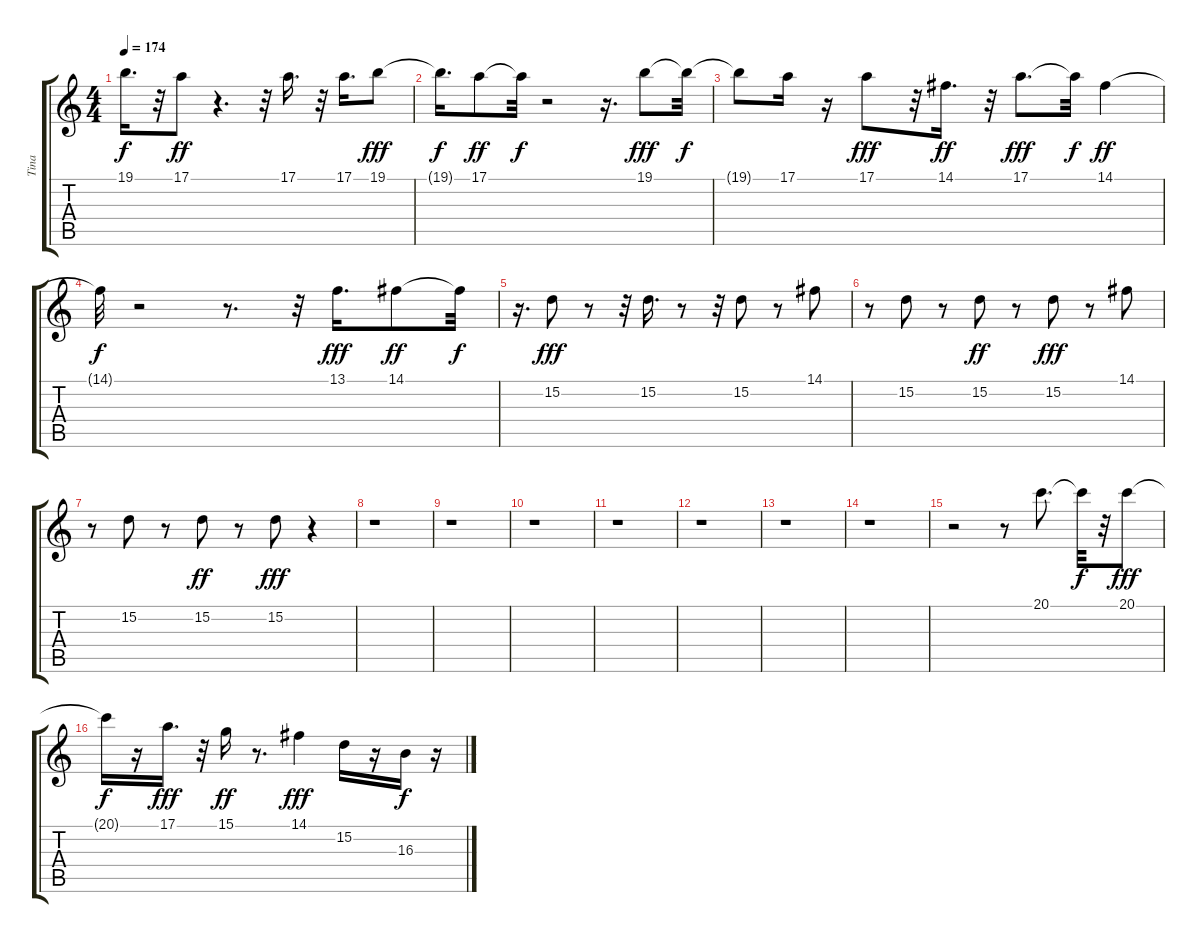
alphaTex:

\track ("Tina" "Tina") {instrument flute}
\staff {score tabs}
\tuning (E4 B3 G3 D3 A2 E2) {hide}
\ts (4 4)
\tempo 174
\clef g2
\ks c
19.1{t}.16{d dy f} r.32 17.1.8{dy ff} r.4{d} r.32 17.1.16{d} r.32 17.1.16{d} 19.1.8{dy fff} |
19.1{t}.16{d dy f} 17.1.8{dy ff} 17.1{t}.32{dy f} r.2 r.16{d} 19.1.8{dy fff} 19.1{t}.32{dy f} |
19.1{t}.8 17.1.16 r.16 17.1.8{dy fff} r.32 14.1.16{d dy ff} r.32 17.1.8{d dy fff} 17.1{t}.32{dy f} 14.1.4{dy ff} |
14.1{t}.32{dy f} r.2 r.8{d} r.32 13.1.16{d dy fff} 14.1.8{dy ff} 14.1{t}.32{dy f} |
r.16{d} 15.2.8{dy fff} r.8 r.32 15.2.16{d} r.8 r.32 15.2.8 r.8 14.1.8 |
r.8 15.2.8 r.8 15.2.8{dy ff} r.8 15.2.8{dy fff} r.8 14.1.8 |
r.8 15.2.8 r.8 15.2.8{dy ff} r.8 15.2.8{dy fff} r.4 |
r.1 |
r.1 |
r.1 |
r.1 |
r.1 |
r.1 |
r.1 |
r.2 r.8 20.1.8{d} 20.1{t}.32{dy f} r.32 20.1.8{dy fff} |
20.1{t}.16{dy f} r.16 17.1.16{d dy fff} r.32 15.1.16{dy ff} r.8{d} 14.1.4{dy fff} 15.2.16 r.16 16.3.16{dy f} r.16
